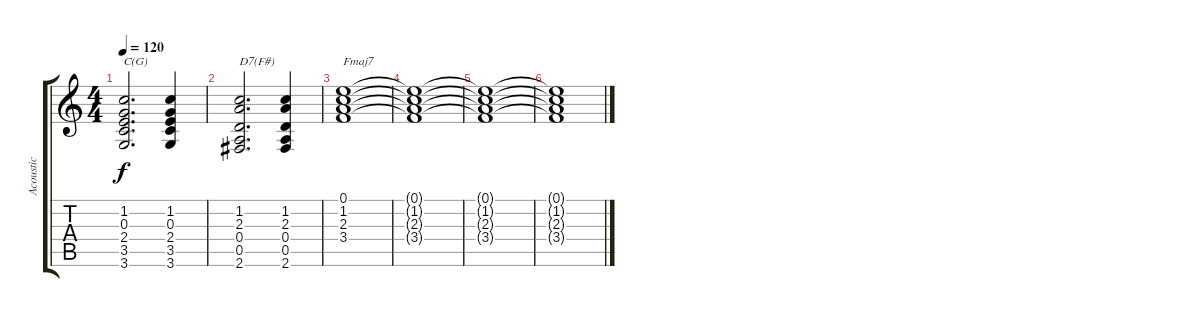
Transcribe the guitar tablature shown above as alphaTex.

\track ("Acoustic" "Acoustic") {instrument acousticguitarsteel}
\staff {score tabs}
\tuning (E4 B3 G3 D3 A2 E2) {hide}
\ts (4 4)
\tempo 120
\clef g2
\ks c
(1.2 0.3 2.4 3.5 3.6).2{d txt "C(G)" dy f} (1.2 0.3 2.4 3.5 3.6).4 |
(1.2 2.3 0.4 0.5 2.6).2{d txt "D7(F#)"} (1.2 2.3 0.4 0.5 2.6).4 |
(0.1 1.2 2.3 3.4).1{txt "Fmaj7"} |
(0.1{t} 1.2{t} 2.3{t} 3.4{t}).1 |
(0.1{t} 1.2{t} 2.3{t} 3.4{t}).1 |
(0.1{t} 1.2{t} 2.3{t} 3.4{t}).1
